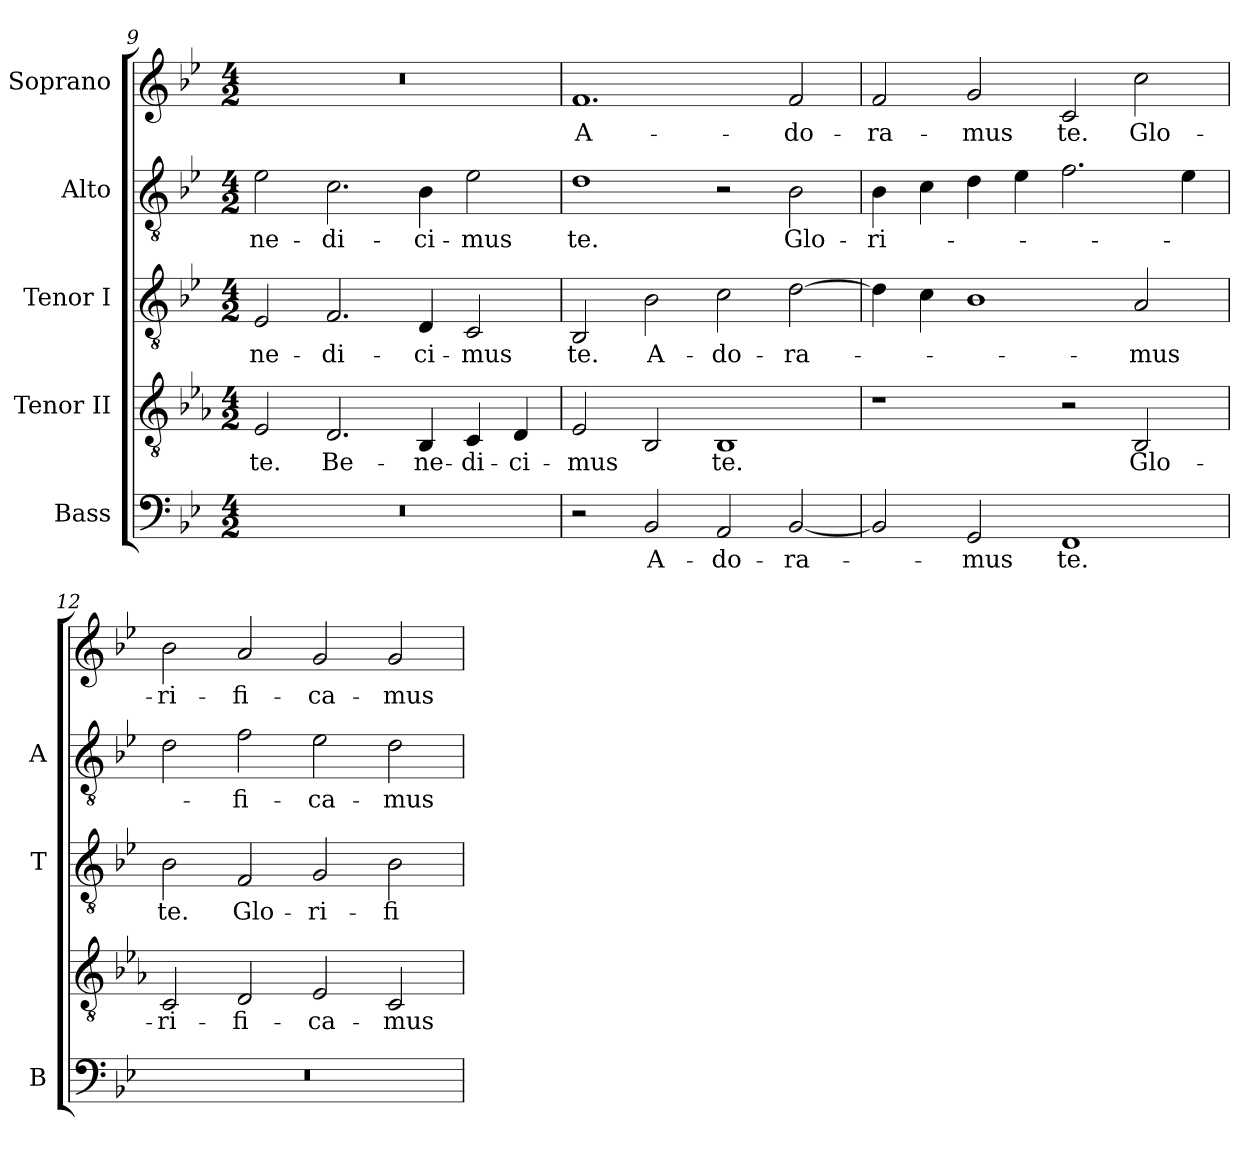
**kern	**text	**kern	**text	**kern	**text	**kern	**text	**kern	**text
*part5	*part5	*part4	*part4	*part3	*part3	*part2	*part2	*part1	*part1
*staff5	*staff5	*staff4	*staff4	*staff3	*staff3	*staff2	*staff2	*staff1	*staff1
*I"Bass	*	*I"Tenor II	*	*I"Tenor I	*	*I"Alto	*	*I"Soprano	*
*I'B	*	*	*	*I'T	*	*I'A	*	*	*
*clefF4	*	*clefGv2	*	*clefGv2	*	*clefGv2	*	*clefG2	*
*	*	*ITrd-4c-7	*	*	*	*	*	*	*
*k[b-e-]	*	*k[b-e-]	*	*k[b-e-]	*	*k[b-e-]	*	*k[b-e-]	*
*B-:	*	*B-:	*	*B-:	*	*B-:	*	*B-:	*
*M4/2	*	*M4/2	*	*M4/2	*	*M4/2	*	*M4/2	*
=9	=9	=9	=9	=9	=9	=9	=9	=9	=9
!LO:N:vis=1	!	!	!	!	!	!	!	!	!
!	!	!	!LO:LY:b:color=#000000	!	!	!	!	!	!
!	!	!	!	!	!LO:LY:b:color=#000000	!	!	!	!
!	!	!	!	!	!	!	!LO:LY:b:color=#000000	!LO:N:vis=1	!
0r	.	2B-i/	te.	2E-i/	-ne-	2e-i\	-ne-	0r	.
!	!	!	!LO:LY:b:color=#000000	!	!	!	!	!	!
!	!	!	!	!	!LO:LY:b:color=#000000	!	!	!	!
!	!	!	!	!	!	!	!LO:LY:b:color=#000000	!	!
.	.	2.Ai/	Be-	2.Fi/	-di-	2.ci\	-di-	.	.
!	!	!	!LO:LY:b:color=#000000	!	!	!	!	!	!
!	!	!	!	!	!LO:LY:b:color=#000000	!	!	!	!
!	!	!	!	!	!	!	!LO:LY:b:color=#000000	!	!
.	.	4Fi/	-ne-	4Di/	-ci-	4B-i\	-ci-	.	.
!	!	!	!LO:LY:b:color=#000000	!	!	!	!	!	!
!	!	!	!	!	!LO:LY:b:color=#000000	!	!	!	!
!	!	!	!	!	!	!	!LO:LY:b:color=#000000	!	!
.	.	4Gi/	-di-	2Ci/	-mus	2e-i\	-mus	.	.
!	!	!	!LO:LY:b:color=#000000	!	!	!	!	!	!
.	.	4Ai/	-ci-	.	.	.	.	.	.
!!LO:PB:g=z
=10	=10	=10	=10	=10	=10	=10	=10	=10	=10
!	!	!	!LO:LY:b:color=#000000	!	!	!	!	!	!
!	!	!	!	!	!LO:LY:b:color=#000000	!	!	!	!
!	!	!	!	!	!	!	!LO:LY:b:color=#000000	!	!
!	!	!	!	!	!	!	!	!	!LO:LY:b:color=#000000
2r	.	2B-i/	-mus	2BB-i/	te.	1di	te.	1.fi	A-
!	!LO:LY:b:color=#000000	!	!	!	!	!	!	!	!
!	!	!	!	!	!LO:LY:b:color=#000000	!	!	!	!
2BB-i/	A-	2Fi/	.	2B-i\	A-	.	.	.	.
!	!LO:LY:b:color=#000000	!	!	!	!	!	!	!	!
!	!	!	!LO:LY:b:color=#000000	!	!	!	!	!	!
!	!	!	!	!	!LO:LY:b:color=#000000	!	!	!	!
2AAi/	-do-	1Fi	te.	2ci\	-do-	2r	.	.	.
!	!LO:LY:b:color=#000000	!	!	!	!	!	!	!	!
!	!	!	!	!	!LO:LY:b:color=#000000	!	!	!	!
!	!	!	!	!	!	!	!LO:LY:b:color=#000000	!	!
!	!	!	!	!	!	!	!	!	!LO:LY:b:color=#000000
[<2BB-i/	-ra-	.	.	[>2di\	-ra-	2B-i\	Glo-	2fi/	-do-
=11	=11	=11	=11	=11	=11	=11	=11	=11	=11
!	!	!	!	!	!	!	!LO:LY:b:color=#000000	!	!
!	!	!	!	!	!	!	!	!	!LO:LY:b:color=#000000
2BB-i/]	.	1r	.	4di\]	.	4B-i\	-ri-	2fi/	-ra-
.	.	.	.	4ci\	.	4ci\	.	.	.
!	!LO:LY:b:color=#000000	!	!	!	!	!	!	!	!
!	!	!	!	!	!	!	!	!	!LO:LY:b:color=#000000
2GGi/	-mus	.	.	1B-i	.	4di\	.	2gi/	-mus
.	.	.	.	.	.	4e-i\	.	.	.
!	!LO:LY:b:color=#000000	!	!	!	!	!	!	!	!
!	!	!	!	!	!	!	!	!	!LO:LY:b:color=#000000
1FFi	te.	2r	.	.	.	2.fi\	.	2ci/	te.
!	!	!	!LO:LY:b:color=#000000	!	!	!	!	!	!
!	!	!	!	!	!LO:LY:b:color=#000000	!	!	!	!
!	!	!	!	!	!	!	!	!	!LO:LY:b:color=#000000
.	.	2Fi/	Glo-	2Ai/	-mus	.	.	2cci\	Glo-
.	.	.	.	.	.	4e-i\	.	.	.
=12	=12	=12	=12	=12	=12	=12	=12	=12	=12
!LO:N:vis=1	!	!	!	!	!	!	!	!	!
!	!	!	!LO:LY:b:color=#000000	!	!	!	!	!	!
!	!	!	!	!	!LO:LY:b:color=#000000	!	!	!	!
!	!	!	!	!	!	!	!	!	!LO:LY:b:color=#000000
0r	.	2Gi/	-ri-	2B-i\	te.	2di\	.	2b-i\	-ri-
!	!	!	!LO:LY:b:color=#000000	!	!	!	!	!	!
!	!	!	!	!	!LO:LY:b:color=#000000	!	!	!	!
!	!	!	!	!	!	!	!LO:LY:b:color=#000000	!	!
!	!	!	!	!	!	!	!	!	!LO:LY:b:color=#000000
.	.	2Ai/	-fi-	2Fi/	Glo-	2fi\	-fi-	2ai/	-fi-
!	!	!	!LO:LY:b:color=#000000	!	!	!	!	!	!
!	!	!	!	!	!LO:LY:b:color=#000000	!	!	!	!
!	!	!	!	!	!	!	!LO:LY:b:color=#000000	!	!
!	!	!	!	!	!	!	!	!	!LO:LY:b:color=#000000
.	.	2B-i/	-ca-	2Gi/	-ri-	2e-i\	-ca-	2gi/	-ca-
!	!	!	!LO:LY:b:color=#000000	!	!	!	!	!	!
!	!	!	!	!	!LO:LY:b:color=#000000	!	!	!	!
!	!	!	!	!	!	!	!LO:LY:b:color=#000000	!	!
!	!	!	!	!	!	!	!	!	!LO:LY:b:color=#000000
.	.	2Gi/	-mus	2B-i\	-fi-	2di\	-mus	2gi/	-mus
=	=	=	=	=	=	=	=	=	=
*-	*-	*-	*-	*-	*-	*-	*-	*-	*-
